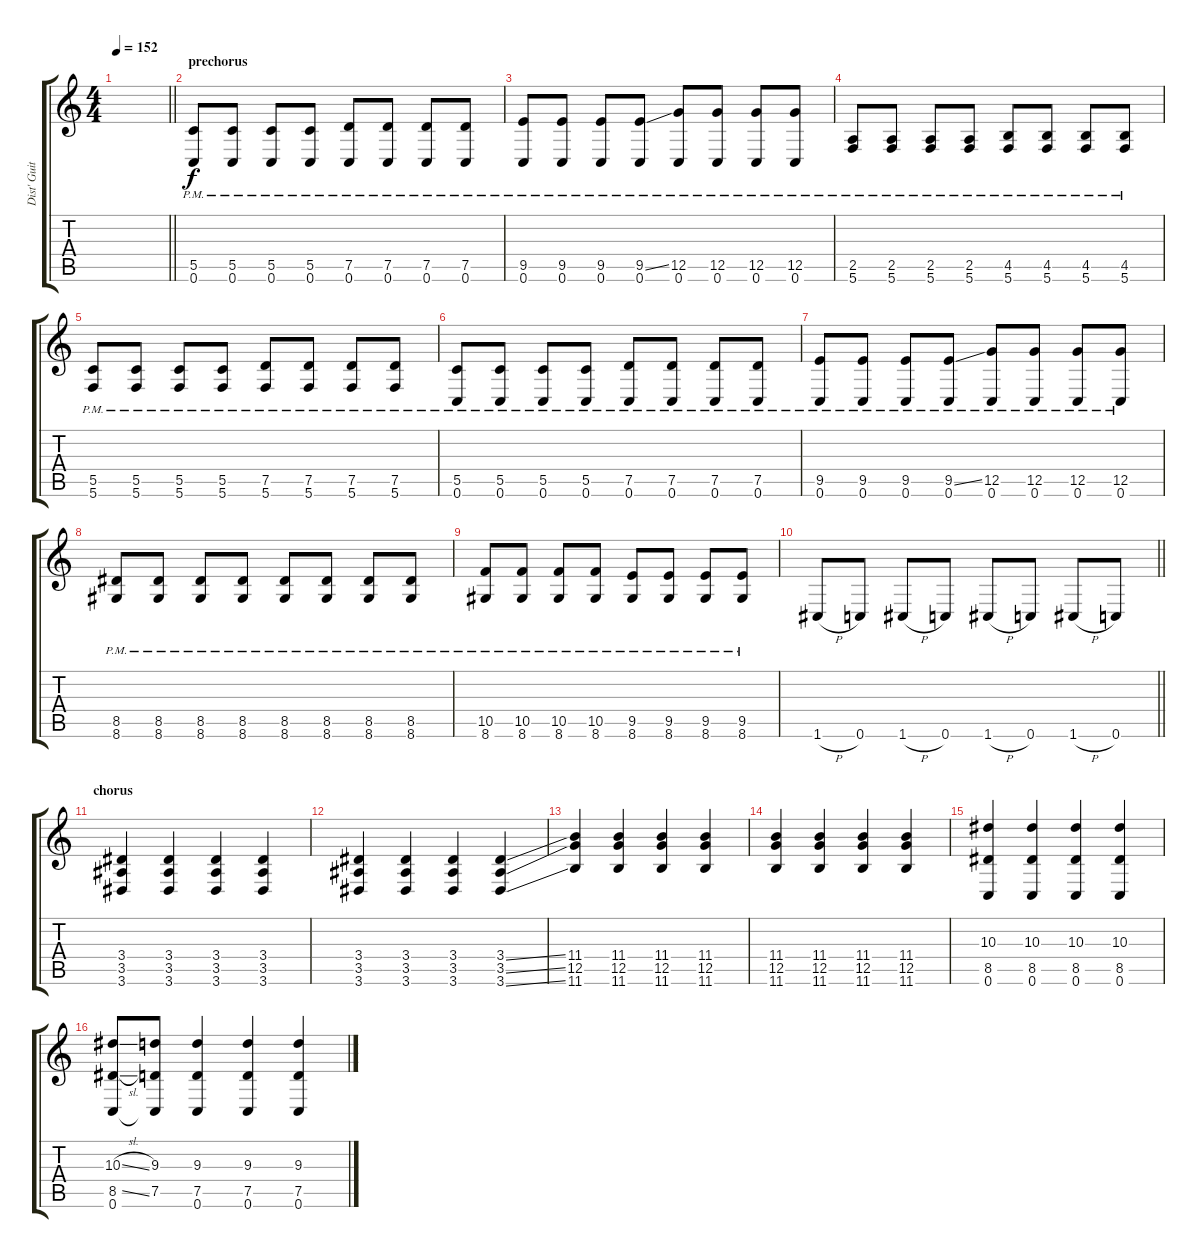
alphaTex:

\track ("Dist' Guitar 2" "Dist' Guit") {instrument overdrivenguitar}
\staff {score tabs}
\tuning (D4 A3 F3 C3 G2 C2) {hide}
\ts (4 4)
\tempo 152
\clef g2
\barLineRight lightlight
\ks c
|
\section ("" "prechorus")
(5.5{pm} 0.6{pm}).8 (5.5{pm} 0.6{pm}).8 (5.5{pm} 0.6{pm}).8 (5.5{pm} 0.6{pm}).8 (7.5{pm} 0.6{pm}).8 (7.5{pm} 0.6{pm}).8 (7.5{pm} 0.6{pm}).8 (7.5{pm} 0.6{pm}).8 |
(9.5{pm} 0.6{pm}).8 (9.5{pm} 0.6{pm}).8 (9.5{pm} 0.6{pm}).8 (9.5{ss pm} 0.6{pm}).8 (12.5{pm} 0.6{pm}).8 (12.5{pm} 0.6{pm}).8 (12.5{pm} 0.6{pm}).8 (12.5{pm} 0.6{pm}).8 |
(2.5{pm} 5.6{pm}).8 (2.5{pm} 5.6{pm}).8 (2.5{pm} 5.6{pm}).8 (2.5{pm} 5.6{pm}).8 (4.5{pm} 5.6{pm}).8 (4.5{pm} 5.6{pm}).8 (4.5{pm} 5.6{pm}).8 (4.5{pm} 5.6{pm}).8 |
(5.5{pm} 5.6{pm}).8 (5.5{pm} 5.6{pm}).8 (5.5{pm} 5.6{pm}).8 (5.5{pm} 5.6{pm}).8 (7.5{pm} 5.6{pm}).8 (7.5{pm} 5.6{pm}).8 (7.5{pm} 5.6{pm}).8 (7.5{pm} 5.6{pm}).8 |
(5.5{pm} 0.6{pm}).8 (5.5{pm} 0.6{pm}).8 (5.5{pm} 0.6{pm}).8 (5.5{pm} 0.6{pm}).8 (7.5{pm} 0.6{pm}).8 (7.5{pm} 0.6{pm}).8 (7.5{pm} 0.6{pm}).8 (7.5{pm} 0.6{pm}).8 |
(9.5{pm} 0.6{pm}).8 (9.5{pm} 0.6{pm}).8 (9.5{pm} 0.6{pm}).8 (9.5{ss pm} 0.6{pm}).8 (12.5{pm} 0.6{pm}).8 (12.5{pm} 0.6{pm}).8 (12.5{pm} 0.6{pm}).8 (12.5{pm} 0.6{pm}).8 |
(8.5{pm} 8.6{pm}).8 (8.5{pm} 8.6{pm}).8 (8.5{pm} 8.6{pm}).8 (8.5{pm} 8.6{pm}).8 (8.5{pm} 8.6{pm}).8 (8.5{pm} 8.6{pm}).8 (8.5{pm} 8.6{pm}).8 (8.5{pm} 8.6{pm}).8 |
(10.5{pm} 8.6{pm}).8 (10.5{pm} 8.6{pm}).8 (10.5{pm} 8.6{pm}).8 (10.5{pm} 8.6{pm}).8 (9.5{pm} 8.6{pm}).8 (9.5{pm} 8.6{pm}).8 (9.5{pm} 8.6{pm}).8 (9.5{pm} 8.6{pm}).8 |
\barLineRight lightlight
1.6{h}.8 0.6.8 1.6{h}.8 0.6.8 1.6{h}.8 0.6.8 1.6{h}.8 0.6.8 |
\section ("" "chorus")
(3.4 3.5 3.6).4 (3.4 3.5 3.6).4 (3.4 3.5 3.6).4 (3.4 3.5 3.6).4 |
(3.4 3.5 3.6).4 (3.4 3.5 3.6).4 (3.4 3.5 3.6).4 (3.4{ss} 3.5{ss} 3.6{ss}).4 |
(11.4 12.5 11.6).4 (11.4 12.5 11.6).4 (11.4 12.5 11.6).4 (11.4 12.5 11.6).4 |
(11.4 12.5 11.6).4 (11.4 12.5 11.6).4 (11.4 12.5 11.6).4 (11.4 12.5 11.6).4 |
(10.3 8.5 0.6).4 (10.3 8.5 0.6).4 (10.3 8.5 0.6).4 (10.3 8.5 0.6).4 |
(10.3{sl} 8.5{sl} 0.6).8 (9.3 7.5 0.6{t}).8 (9.3 7.5 0.6).4 (9.3 7.5 0.6).4 (9.3 7.5 0.6).4
